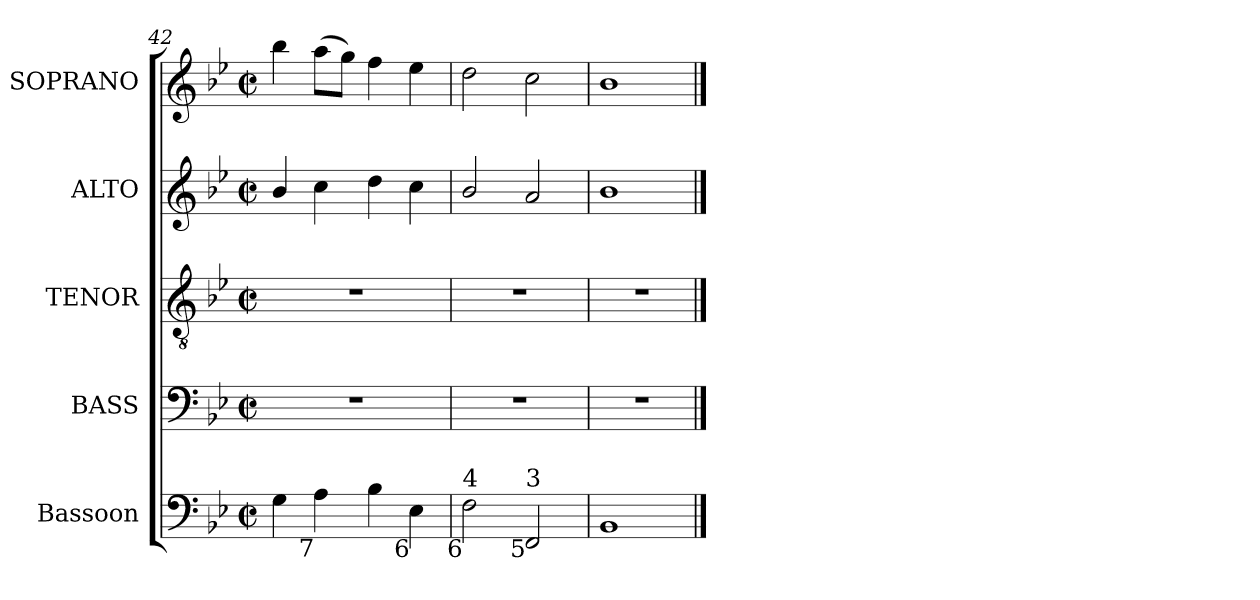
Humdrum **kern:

**kern	**kern	**kern	**kern	**kern
*part5	*part4	*part3	*part2	*part1
*staff5	*staff4	*staff3	*staff2	*staff1
*I"Bassoon	*I"BASS	*I"TENOR	*I"ALTO	*I"SOPRANO
*I'Bsn.	*I'B.	*I'T.	*I'A.	*I'S.
*clefF4	*clefF4	*clefGv2	*clefG2	*clefG2
*	*	*ITrd7c12	*	*
*k[b-e-]	*k[b-e-]	*k[b-e-]	*k[b-e-]	*k[b-e-]
*B-:	*B-:	*B-:	*B-:	*B-:
*M2/2	*M2/2	*M2/2	*M2/2	*M2/2
*met(c|)	*met(c|)	*met(c|)	*met(c|)	*met(c|)
=42	=42	=42	=42	=42
4Gi\	1r	1r	4b-i/	4bb-i\
!LO:TX:b:rj:t=7	!	!	!	!
4Ai\	.	.	4cci\	(8aai\L
.	.	.	.	8ggi\J)
4B-i\	.	.	4ddi\	4ffi\
!LO:TX:b:rj:t=6	!	!	!	!
4E-i\	.	.	4cci\	4ee-i\
=43	=43	=43	=43	=43
!LO:TX:b:rj:t=6	!	!	!	!
!LO:TX:t=4	!	!	!	!
2Fi\	1r	1r	2b-i/	2ddi\
!LO:TX:b:rj:t=5	!	!	!	!
!LO:TX:t=3	!	!	!	!
2FFi/	.	.	2ai/	2cci\
=44	=44	=44	=44	=44
1BB-i	1r	1r	1b-i	1b-i
==	==	==	==	==
*-	*-	*-	*-	*-
